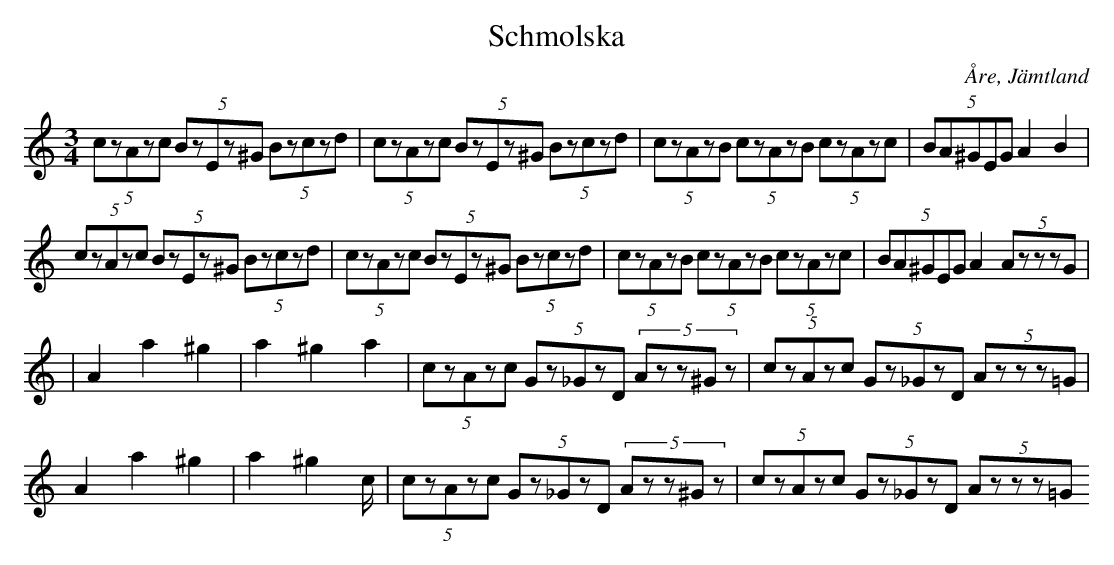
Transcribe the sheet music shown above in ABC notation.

X:1
T:Schmolska
O:Åre, Jämtland
M:3/4
L:1/8
K:Am
(5:2 czAzc (5:2BzEz^G (5:2Bzczd| (5:2 czAzc (5:2BzEz^G (5:2Bzczd|(5:2czAzB (5:2czAzB (5:2czAzc| (5:2BA^GEG  A2 B2|
 (5:2 czAzc (5:2BzEz^G (5:2Bzczd| (5:2 czAzc (5:2BzEz^G (5:2Bzczd|(5:2czAzB (5:2czAzB (5:2czAzc| (5:2BA^GEG  A2 (5:2 AzzzG|
|A2 a2 ^g2|a2 ^g2 a2| (5:2 czAzc (5:2Gz_GzD (5:2Azz^Gz | (5:2 czAzc (5:2Gz_GzD (5:2 Azzz=G|
A2 a2 ^g2|a2 ^g2 c/2| (5:2 czAzc (5:2Gz_GzD (5:2Azz^Gz | (5:2 czAzc (5:2Gz_GzD (5:2 Azzz=G
